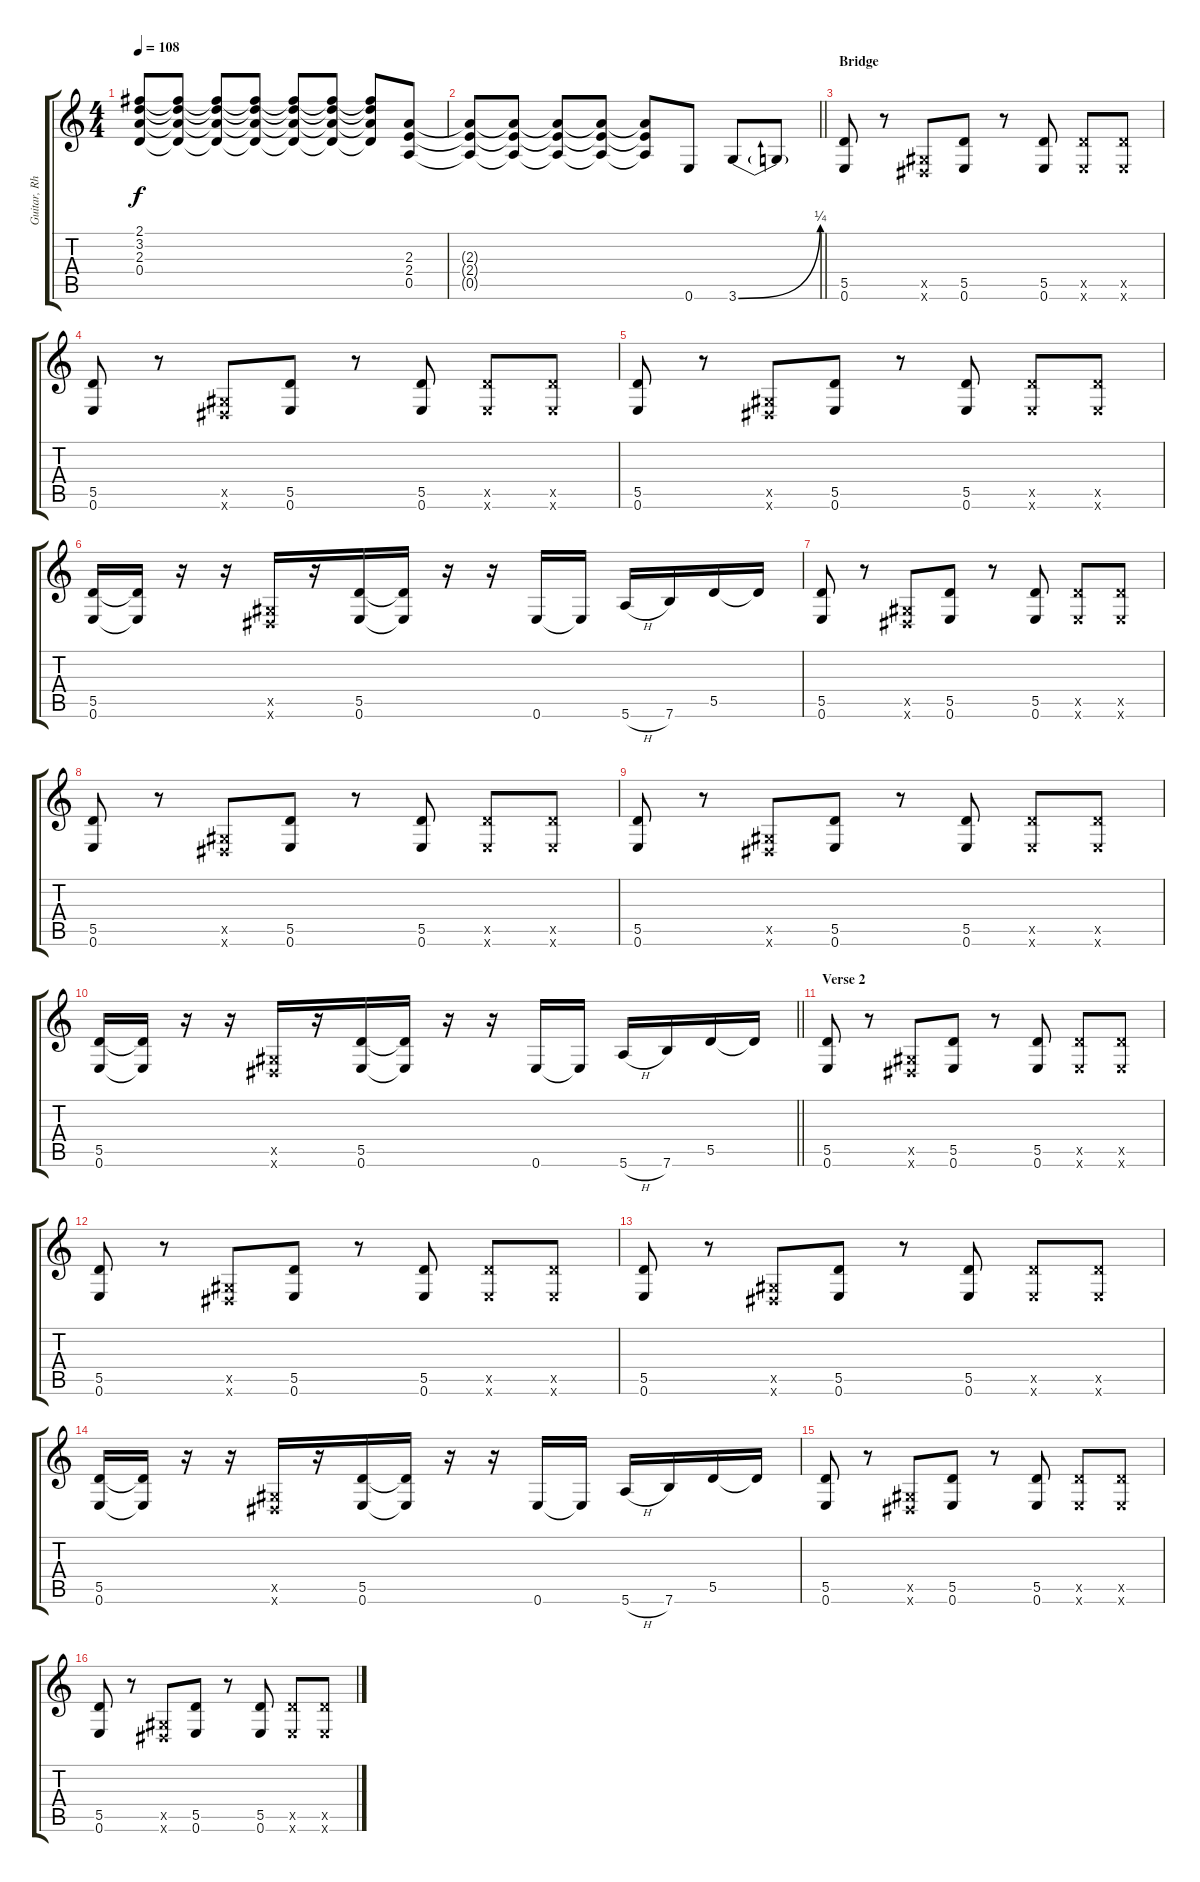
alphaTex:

\track ("Guitar, Rhythm" "Guitar, Rh") {mute instrument distortionguitar}
\staff {score tabs}
\tuning (E4 B3 G3 D3 A2 E2) {hide}
\ts (4 4)
\tempo 108
\clef g2
\ks c
(2.1{t} 3.2{t} 2.3{t} 0.4{t}).8{dy f} (2.1{t} 3.2{t} 2.3{t} 0.4{t}).8 (2.1{t} 3.2{t} 2.3{t} 0.4{t}).8 (2.1{t} 3.2{t} 2.3{t} 0.4{t}).8 (2.1{t} 3.2{t} 2.3{t} 0.4{t}).8 (2.1{t} 3.2{t} 2.3{t} 0.4{t}).8 (2.1{t} 3.2{t} 2.3{t} 0.4{t}).8 (2.3 2.4 0.5).8 |
\barLineRight lightlight
(2.3{t} 2.4{t} 0.5{t}).8 (2.3{t} 2.4{t} 0.5{t}).8 (2.3{t} 2.4{t} 0.5{t}).8 (2.3{t} 2.4{t} 0.5{t}).8 (2.3{t} 2.4{t} 0.5{t}).8 0.6.8 3.6{be (bend 0 0 60 1)}.8 3.6{t}.8 |
\section ("" "Bridge")
(5.5 0.6).8 r.8 (-1.5{x} -1.6{x}).8 (5.5 0.6).8 r.8 (5.5 0.6).8 (5.5{x} 0.6{x}).8 (5.5{x} 0.6{x}).8 |
(5.5 0.6).8 r.8 (-1.5{x} -1.6{x}).8 (5.5 0.6).8 r.8 (5.5 0.6).8 (5.5{x} 0.6{x}).8 (5.5{x} 0.6{x}).8 |
(5.5 0.6).8 r.8 (-1.5{x} -1.6{x}).8 (5.5 0.6).8 r.8 (5.5 0.6).8 (5.5{x} 0.6{x}).8 (5.5{x} 0.6{x}).8 |
(5.5 0.6).16 (5.5{t} 0.6{t}).16 r.16 r.16 (-1.5{x} -1.6{x}).16 r.16 (5.5 0.6).16 (5.5{t} 0.6{t}).16 r.16 r.16 0.6.16 0.6{t}.16 5.6{h}.16 7.6.16 5.5.16 5.5{t}.16 |
(5.5 0.6).8 r.8 (-1.5{x} -1.6{x}).8 (5.5 0.6).8 r.8 (5.5 0.6).8 (5.5{x} 0.6{x}).8 (5.5{x} 0.6{x}).8 |
(5.5 0.6).8 r.8 (-1.5{x} -1.6{x}).8 (5.5 0.6).8 r.8 (5.5 0.6).8 (5.5{x} 0.6{x}).8 (5.5{x} 0.6{x}).8 |
(5.5 0.6).8 r.8 (-1.5{x} -1.6{x}).8 (5.5 0.6).8 r.8 (5.5 0.6).8 (5.5{x} 0.6{x}).8 (5.5{x} 0.6{x}).8 |
\barLineRight lightlight
(5.5 0.6).16 (5.5{t} 0.6{t}).16 r.16 r.16 (-1.5{x} -1.6{x}).16 r.16 (5.5 0.6).16 (5.5{t} 0.6{t}).16 r.16 r.16 0.6.16 0.6{t}.16 5.6{h}.16 7.6.16 5.5.16 5.5{t}.16 |
\section ("" "Verse 2")
(5.5 0.6).8 r.8 (-1.5{x} -1.6{x}).8 (5.5 0.6).8 r.8 (5.5 0.6).8 (5.5{x} 0.6{x}).8 (5.5{x} 0.6{x}).8 |
(5.5 0.6).8 r.8 (-1.5{x} -1.6{x}).8 (5.5 0.6).8 r.8 (5.5 0.6).8 (5.5{x} 0.6{x}).8 (5.5{x} 0.6{x}).8 |
(5.5 0.6).8 r.8 (-1.5{x} -1.6{x}).8 (5.5 0.6).8 r.8 (5.5 0.6).8 (5.5{x} 0.6{x}).8 (5.5{x} 0.6{x}).8 |
(5.5 0.6).16 (5.5{t} 0.6{t}).16 r.16 r.16 (-1.5{x} -1.6{x}).16 r.16 (5.5 0.6).16 (5.5{t} 0.6{t}).16 r.16 r.16 0.6.16 0.6{t}.16 5.6{h}.16 7.6.16 5.5.16 5.5{t}.16 |
(5.5 0.6).8 r.8 (-1.5{x} -1.6{x}).8 (5.5 0.6).8 r.8 (5.5 0.6).8 (5.5{x} 0.6{x}).8 (5.5{x} 0.6{x}).8 |
(5.5 0.6).8 r.8 (-1.5{x} -1.6{x}).8 (5.5 0.6).8 r.8 (5.5 0.6).8 (5.5{x} 0.6{x}).8 (5.5{x} 0.6{x}).8
